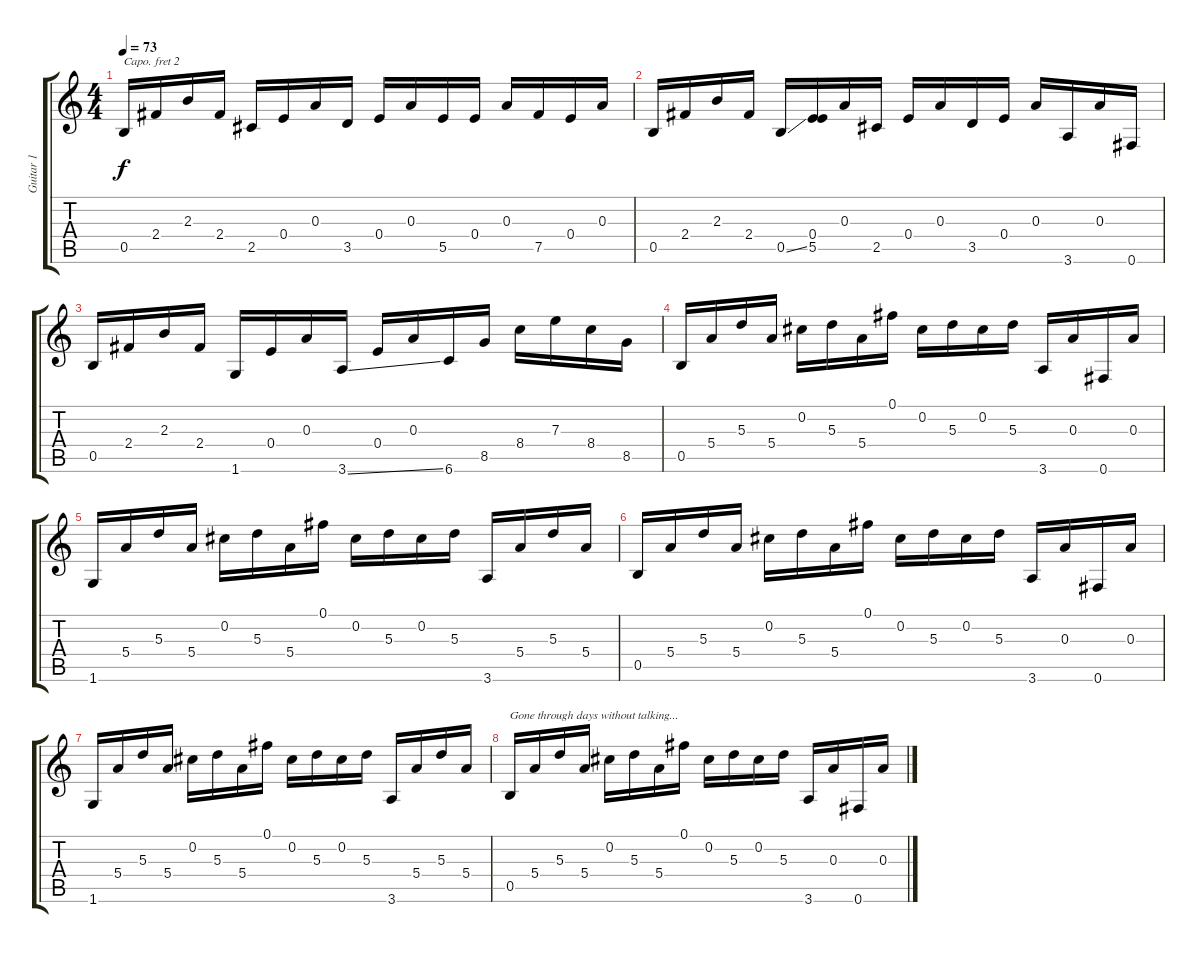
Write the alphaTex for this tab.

\track ("Guitar 1" "Guitar 1") {instrument electricguitarjazz}
\staff {score tabs}
\capo 2
\tuning (E4 B3 G3 D3 A2 E2) {hide}
\ts (4 4)
\tempo 73
\clef g2
\ks c
0.5.16{dy f} 2.4.16 2.3.16 2.4.16 2.5.16 0.4.16 0.3.16 3.5.16 0.4.16 0.3.16 5.5.16 0.4.16 0.3.16 7.5.16 0.4.16 0.3.16 |
0.5.16 2.4.16 2.3.16 2.4.16 0.5{ss}.16 (0.4 5.5).16 0.3.16 2.5.16 0.4.16 0.3.16 3.5.16 0.4.16 0.3.16 3.6.16 0.3.16 0.6.16 |
0.5.16 2.4.16 2.3.16 2.4.16 1.6.16 0.4.16 0.3.16 3.6{ss}.16 0.4.16 0.3.16 6.6.16 8.5.16 8.4.16 7.3.16 8.4.16 8.5.16 |
0.5.16 5.4.16 5.3.16 5.4.16 0.2.16 5.3.16 5.4.16 0.1.16 0.2.16 5.3.16 0.2.16 5.3.16 3.6.16 0.3.16 0.6.16 0.3.16 |
1.6.16 5.4.16 5.3.16 5.4.16 0.2.16 5.3.16 5.4.16 0.1.16 0.2.16 5.3.16 0.2.16 5.3.16 3.6.16 5.4.16 5.3.16 5.4.16 |
0.5.16 5.4.16 5.3.16 5.4.16 0.2.16 5.3.16 5.4.16 0.1.16 0.2.16 5.3.16 0.2.16 5.3.16 3.6.16 0.3.16 0.6.16 0.3.16 |
1.6.16 5.4.16 5.3.16 5.4.16 0.2.16 5.3.16 5.4.16 0.1.16 0.2.16 5.3.16 0.2.16 5.3.16 3.6.16 5.4.16 5.3.16 5.4.16 |
0.5.16{txt "Gone through days without talking..."} 5.4.16 5.3.16 5.4.16 0.2.16 5.3.16 5.4.16 0.1.16 0.2.16 5.3.16 0.2.16 5.3.16 3.6.16 0.3.16 0.6.16 0.3.16
